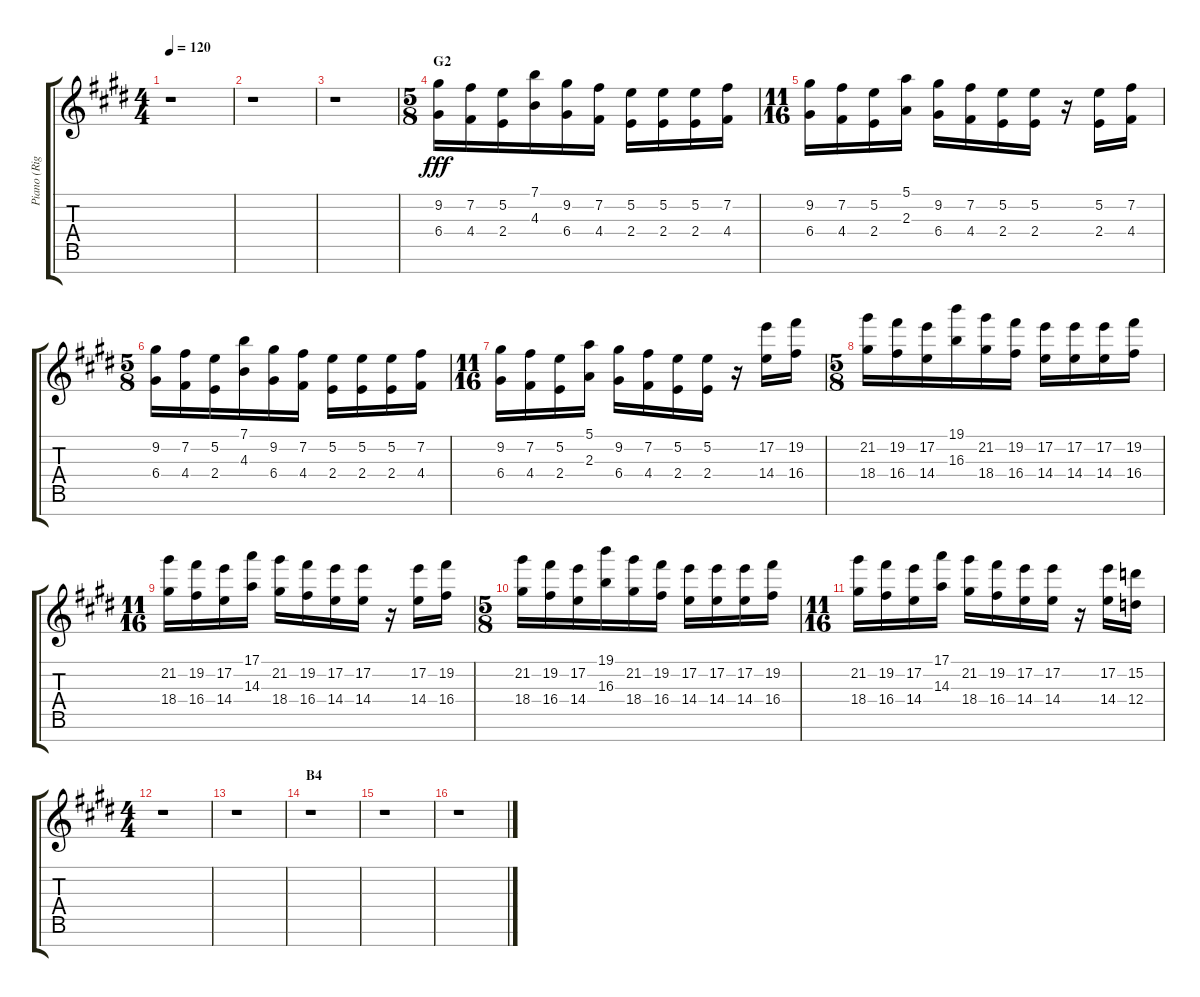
\track ("Piano (Right Hand)" "Piano (Rig") {instrument acousticgrandpiano}
\staff {score tabs}
\tuning (E5 B4 G4 D4 A3 E3 B2) {hide}
\ts (4 4)
\tempo 120
\clef g2
\ks e
r.1{dy fff} |
r.1 |
r.1 |
\ts (5 8)
\section ("" "G2")
(9.2 6.4).16{volume 13} (7.2 4.4).16 (5.2 2.4).16 (7.1 4.3).16 (9.2 6.4).16 (7.2 4.4).16 (5.2 2.4).16 (5.2 2.4).16 (5.2 2.4).16 (7.2 4.4).16 |
\ts (11 16)
(9.2 6.4).16 (7.2 4.4).16 (5.2 2.4).16 (5.1 2.3).16 (9.2 6.4).16 (7.2 4.4).16 (5.2 2.4).16 (5.2 2.4).16 r.16 (5.2 2.4).16 (7.2 4.4).16 |
\ts (5 8)
(9.2 6.4).16 (7.2 4.4).16 (5.2 2.4).16 (7.1 4.3).16 (9.2 6.4).16 (7.2 4.4).16 (5.2 2.4).16 (5.2 2.4).16 (5.2 2.4).16 (7.2 4.4).16 |
\ts (11 16)
(9.2 6.4).16 (7.2 4.4).16 (5.2 2.4).16 (5.1 2.3).16 (9.2 6.4).16 (7.2 4.4).16 (5.2 2.4).16 (5.2 2.4).16 r.16 (17.2 14.4).16 (19.2 16.4).16 |
\ts (5 8)
(21.2 18.4).16 (19.2 16.4).16 (17.2 14.4).16 (19.1 16.3).16 (21.2 18.4).16 (19.2 16.4).16 (17.2 14.4).16 (17.2 14.4).16 (17.2 14.4).16 (19.2 16.4).16 |
\ts (11 16)
(21.2 18.4).16 (19.2 16.4).16 (17.2 14.4).16 (17.1 14.3).16 (21.2 18.4).16 (19.2 16.4).16 (17.2 14.4).16 (17.2 14.4).16 r.16 (17.2 14.4).16 (19.2 16.4).16 |
\ts (5 8)
(21.2 18.4).16 (19.2 16.4).16 (17.2 14.4).16 (19.1 16.3).16 (21.2 18.4).16 (19.2 16.4).16 (17.2 14.4).16 (17.2 14.4).16 (17.2 14.4).16 (19.2 16.4).16 |
\ts (11 16)
(21.2 18.4).16 (19.2 16.4).16 (17.2 14.4).16 (17.1 14.3).16 (21.2 18.4).16 (19.2 16.4).16 (17.2 14.4).16 (17.2 14.4).16 r.16 (17.2 14.4).16 (15.2 12.4).16 |
\ts (4 4)
r.1 |
r.1 |
\section ("" "B4")
r.1 |
r.1 |
r.1
